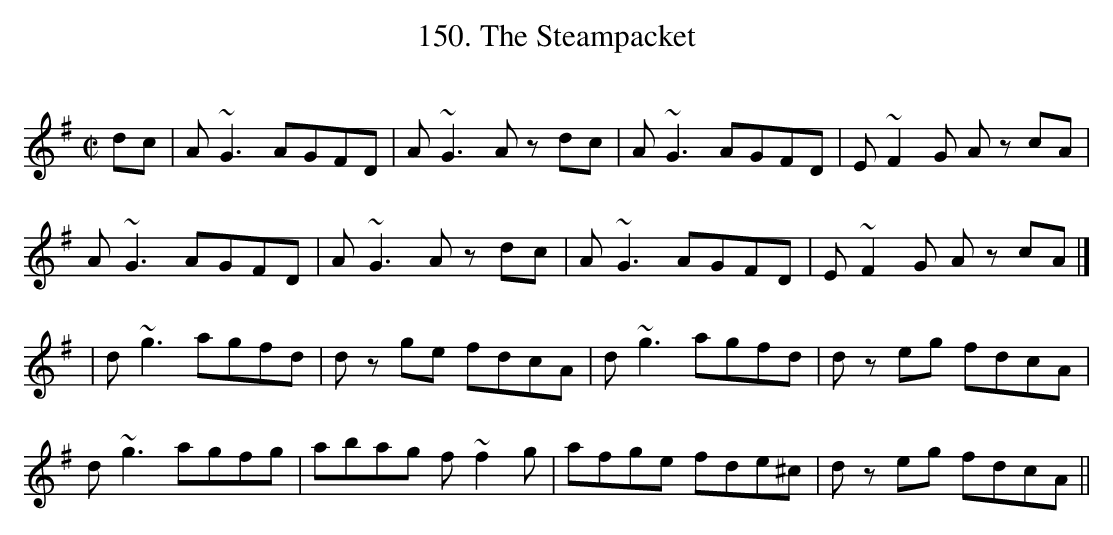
X:1
T:150. The Steampacket
M:C|
L:1/8
K:G
dc|A~G3 AGFD|A~G3 Az dc|A~G3 AGFD|E~F2G Az cA|
A~G3 AGFD|A~G3 Az dc|A~G3 AGFD|E~F2G Az cA|]
|d~g3 agfd|dz ge fdcA|d~g3 agfd|dz eg fdcA|
d~g3 agfg|abag f~f2g|afge fde^c|dz eg fdcA||
